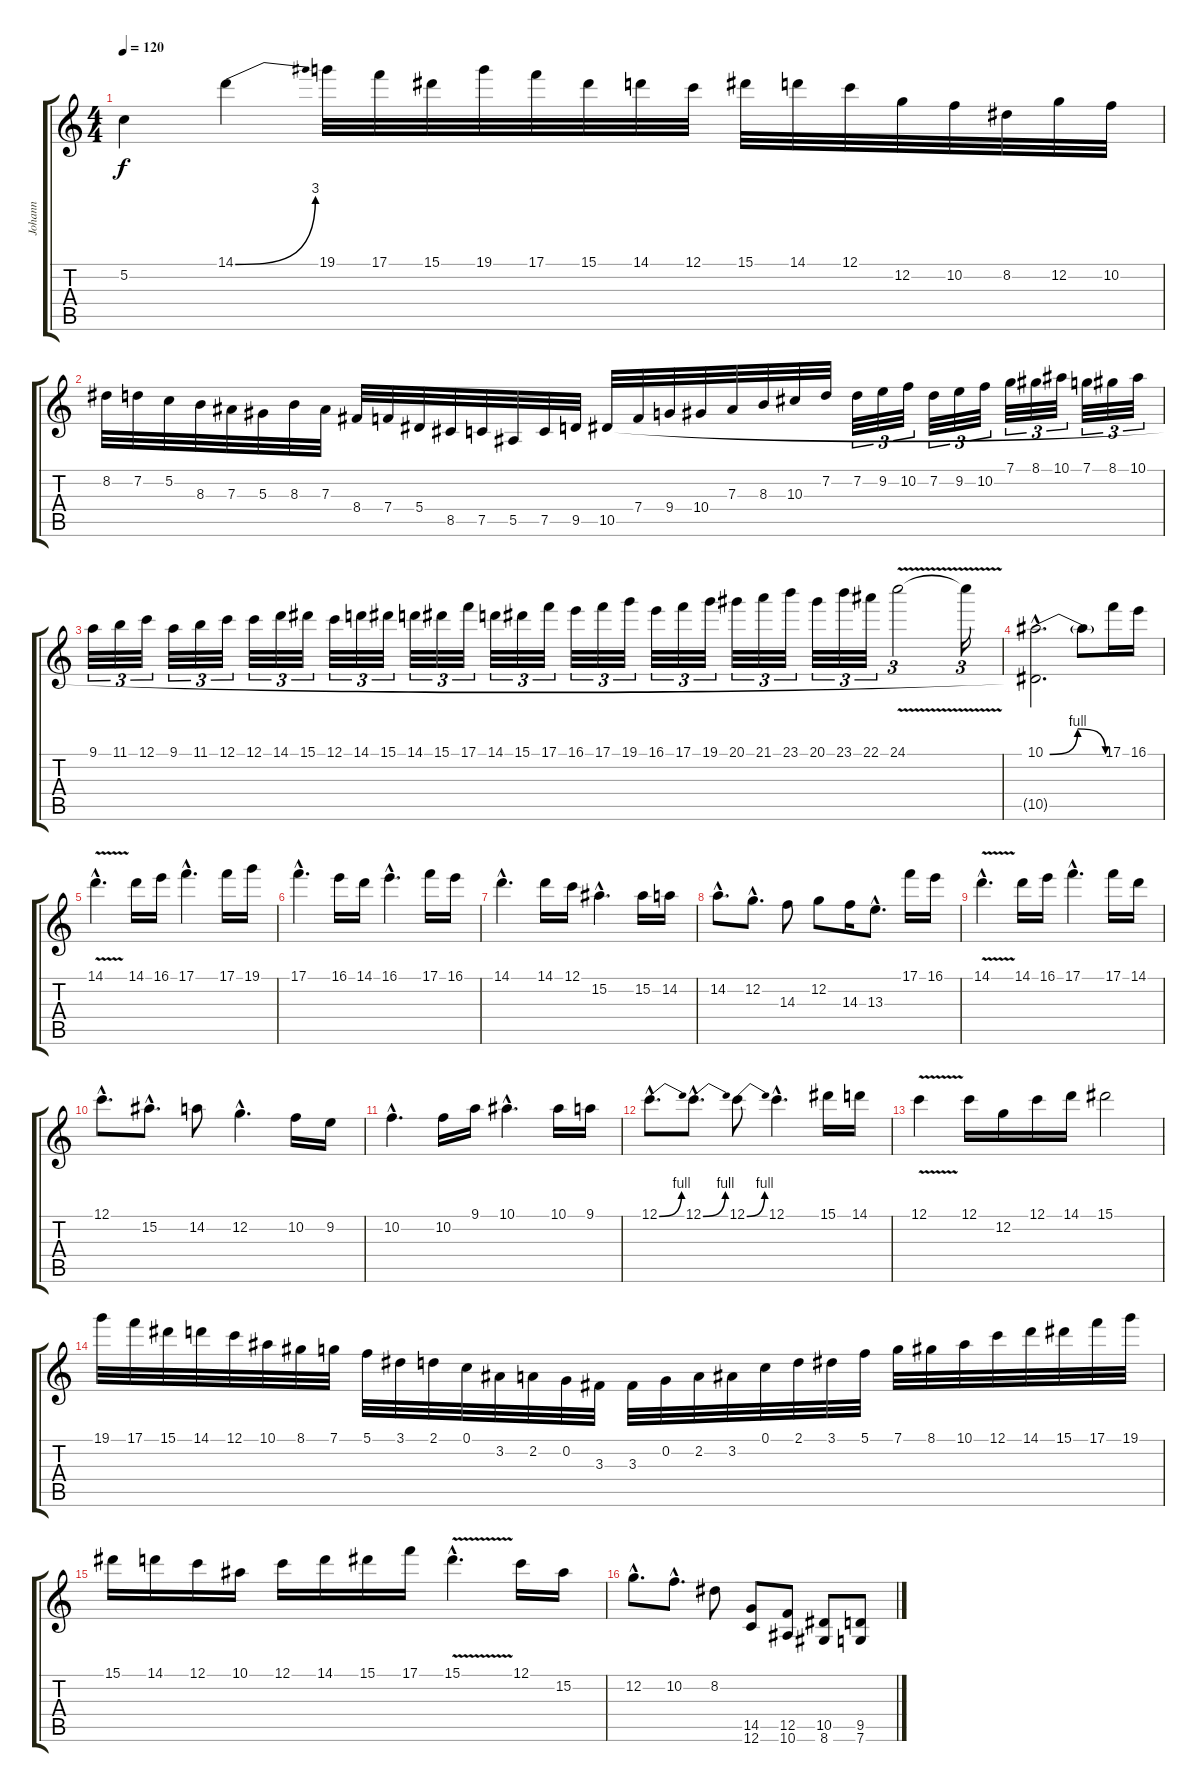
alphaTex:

\track ("Johann" "Johann") {instrument distortionguitar}
\staff {score tabs}
\tuning (C4 G3 Eb3 Bb2 F2 C2) {hide}
\ts (4 4)
\tempo 120
\clef g2
\ks c
5.2.4{dy f} 14.1{be (bend 0 0 60 12)}.4 19.1.32 17.1.32 15.1.32 19.1.32 17.1.32 15.1.32 14.1.32 12.1.32 15.1.32 14.1.32 12.1.32 12.2.32 10.2.32 8.2.32 12.2.32 10.2.32 |
8.2.32 7.2.32 5.2.32 8.3.32 7.3.32 5.3.32 8.3.32 7.3.32 8.4.32 7.4.32 5.4.32 8.5.32 7.5.32 5.5.32 7.5.32 9.5.32 10.5.32 7.4.32 9.4.32 10.4.32 7.3.32 8.3.32 10.3.32 7.2.32 7.2.32{tu (3 2)} 9.2.32{tu (3 2)} 10.2.32{tu (3 2)} 7.2.32{tu (3 2)} 9.2.32{tu (3 2)} 10.2.32{tu (3 2)} 7.1.32{tu (3 2)} 8.1.32{tu (3 2)} 10.1.32{tu (3 2)} 7.1.32{tu (3 2)} 8.1.32{tu (3 2)} 10.1.32{tu (3 2)} |
9.1.32{tu (3 2)} 11.1.32{tu (3 2)} 12.1.32{tu (3 2)} 9.1.32{tu (3 2)} 11.1.32{tu (3 2)} 12.1.32{tu (3 2)} 12.1.32{tu (3 2)} 14.1.32{tu (3 2)} 15.1.32{tu (3 2)} 12.1.32{tu (3 2)} 14.1.32{tu (3 2)} 15.1.32{tu (3 2)} 14.1.32{tu (3 2)} 15.1.32{tu (3 2)} 17.1.32{tu (3 2)} 14.1.32{tu (3 2)} 15.1.32{tu (3 2)} 17.1.32{tu (3 2)} 16.1.32{tu (3 2)} 17.1.32{tu (3 2)} 19.1.32{tu (3 2)} 16.1.32{tu (3 2)} 17.1.32{tu (3 2)} 19.1.32{tu (3 2)} 20.1.32{tu (3 2)} 21.1.32{tu (3 2)} 23.1.32{tu (3 2)} 20.1.32{tu (3 2)} 23.1.32{tu (3 2)} 22.1.32{tu (3 2)} 24.1{v}.2{tu (3 2)} 24.1{t}.16{tu (3 2)} |
(10.1{be (bendrelease 0 0 30 4 45 4 60 0) hac} 10.5{hac t}).2{d} 10.1{t}.8 17.1.16 16.1.16 |
14.1{v hac}.4{d} 14.1.16 16.1.16 17.1{hac}.4{d} 17.1.16 19.1.16 |
17.1{hac}.4{d} 16.1.16 14.1.16 16.1{hac}.4{d} 17.1.16 16.1.16 |
14.1{hac}.4{d} 14.1.16 12.1.16 15.2{hac}.4{d} 15.2.16 14.2.16 |
14.2{hac}.8{d} 12.2{hac}.8{d} 14.3.8 12.2.8 14.3.16 13.3{hac}.8{d} 17.1.16 16.1.16 |
14.1{v hac}.4{d} 14.1.16 16.1.16 17.1{hac}.4{d} 17.1.16 14.1.16 |
12.1{hac}.8{d} 15.2{hac}.8{d} 14.2.8 12.2{hac}.4{d} 10.2.16 9.2.16 |
10.2{hac}.4{d} 10.2.16 9.1.16 10.1{hac}.4{d} 10.1.16 9.1.16 |
12.1{be (bend 0 0 60 4) hac}.8{d} 12.1{be (bend 0 0 60 4) hac}.8{d} 12.1{be (bend 0 0 60 4)}.8 12.1{hac}.4{d} 15.1.16 14.1.16 |
12.1{v}.4 12.1.16 12.2.16 12.1.16 14.1.16 15.1.2 |
19.1.32 17.1.32 15.1.32 14.1.32 12.1.32 10.1.32 8.1.32 7.1.32 5.1.32 3.1.32 2.1.32 0.1.32 3.2.32 2.2.32 0.2.32 3.3.32 3.3.32 0.2.32 2.2.32 3.2.32 0.1.32 2.1.32 3.1.32 5.1.32 7.1.32 8.1.32 10.1.32 12.1.32 14.1.32 15.1.32 17.1.32 19.1.32 |
15.1.16 14.1.16 12.1.16 10.1.16 12.1.16 14.1.16 15.1.16 17.1.16 15.1{v hac}.4{d} 12.1.16 15.2.16 |
12.2{hac}.8{d} 10.2{hac}.8{d} 8.2.8 (14.5 12.6).8 (12.5 10.6).8 (10.5 8.6).8 (9.5 7.6).8
